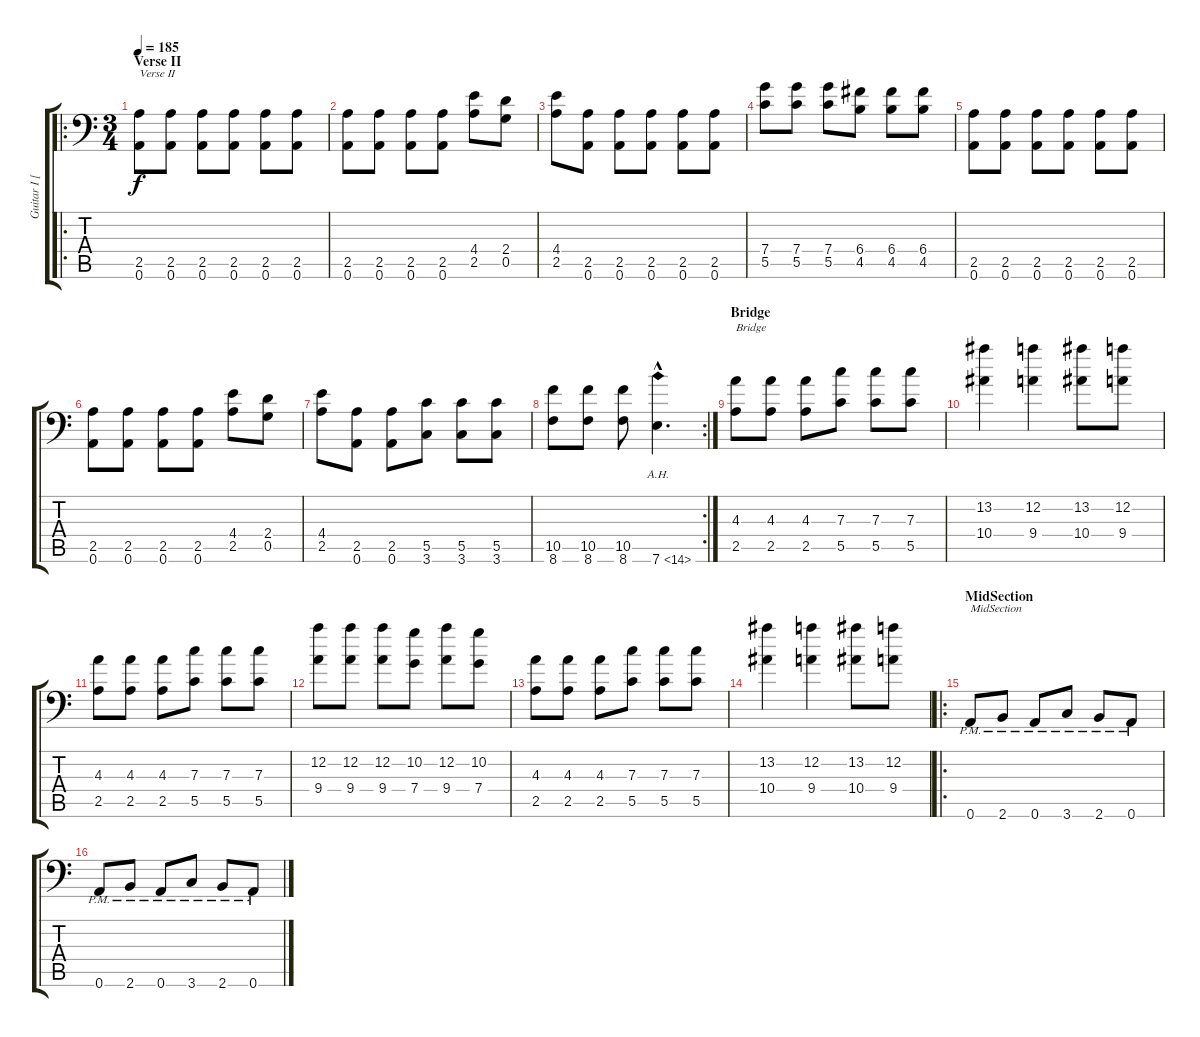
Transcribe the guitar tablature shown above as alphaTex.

\track ("Guitar I [Bill Kelliher]" "Guitar I [") {instrument distortionguitar}
\staff {score tabs}
\tuning (D4 A3 F3 C3 G2 A1) {hide}
\ro
\ts (3 4)
\section ("" "Verse II")
\tempo 185
\clef f4
\ks c
(2.5 0.6).8{txt "Verse II" dy f} (2.5 0.6).8 (2.5 0.6).8 (2.5 0.6).8 (2.5 0.6).8 (2.5 0.6).8 |
(2.5 0.6).8 (2.5 0.6).8 (2.5 0.6).8 (2.5 0.6).8 (4.4 2.5).8 (2.4 0.5).8 |
(4.4 2.5).8 (2.5 0.6).8 (2.5 0.6).8 (2.5 0.6).8 (2.5 0.6).8 (2.5 0.6).8 |
(7.4 5.5).8 (7.4 5.5).8 (7.4 5.5).8 (6.4 4.5).8 (6.4 4.5).8 (6.4 4.5).8 |
(2.5 0.6).8 (2.5 0.6).8 (2.5 0.6).8 (2.5 0.6).8 (2.5 0.6).8 (2.5 0.6).8 |
(2.5 0.6).8 (2.5 0.6).8 (2.5 0.6).8 (2.5 0.6).8 (4.4 2.5).8 (2.4 0.5).8 |
(4.4 2.5).8 (2.5 0.6).8 (2.5 0.6).8 (5.5 3.6).8 (5.5 3.6).8 (5.5 3.6).8 |
\rc 2
(10.5 8.6).8 (10.5 8.6).8 (10.5 8.6).8 7.6{ah 7 hac}.4{d} |
\section ("" "Bridge")
(4.3 2.5).8{txt "Bridge"} (4.3 2.5).8 (4.3 2.5).8 (7.3 5.5).8 (7.3 5.5).8 (7.3 5.5).8 |
(13.2 10.4).4 (12.2 9.4).4 (13.2 10.4).8 (12.2 9.4).8 |
(4.3 2.5).8 (4.3 2.5).8 (4.3 2.5).8 (7.3 5.5).8 (7.3 5.5).8 (7.3 5.5).8 |
(12.2 9.4).8 (12.2 9.4).8 (12.2 9.4).8 (10.2 7.4).8 (12.2 9.4).8 (10.2 7.4).8 |
(4.3 2.5).8 (4.3 2.5).8 (4.3 2.5).8 (7.3 5.5).8 (7.3 5.5).8 (7.3 5.5).8 |
(13.2 10.4).4 (12.2 9.4).4 (13.2 10.4).8 (12.2 9.4).8 |
\ro
\section ("" "MidSection")
0.6{pm}.8{txt "MidSection"} 2.6{pm}.8 0.6{pm}.8 3.6{pm}.8 2.6{pm}.8 0.6{pm}.8 |
0.6{pm}.8 2.6{pm}.8 0.6{pm}.8 3.6{pm}.8 2.6{pm}.8 0.6{pm}.8
